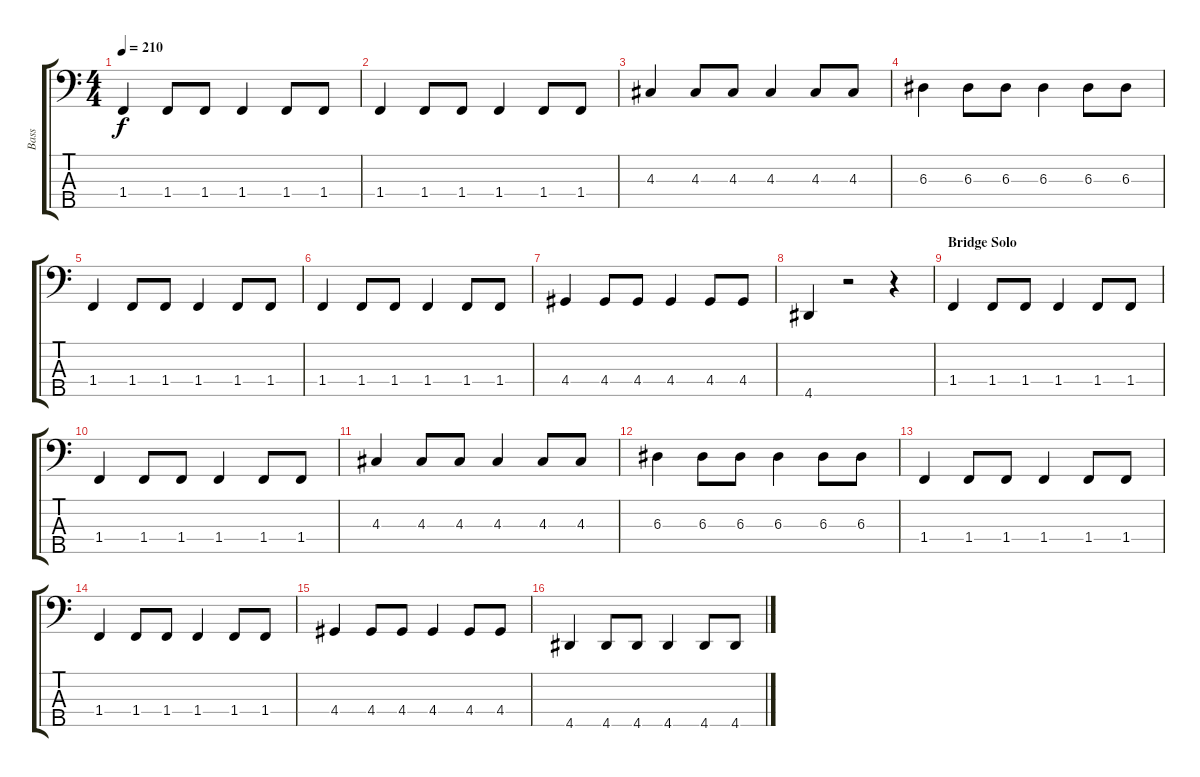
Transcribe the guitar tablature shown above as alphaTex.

\track ("Bass" "Bass") {instrument electricbasspick}
\staff {score tabs}
\tuning (G2 D2 A1 E1 B0) {hide}
\ts (4 4)
\tempo 210
\clef f4
\ks c
1.4.4{dy f} 1.4.8 1.4.8 1.4.4 1.4.8 1.4.8 |
1.4.4 1.4.8 1.4.8 1.4.4 1.4.8 1.4.8 |
4.3.4 4.3.8 4.3.8 4.3.4 4.3.8 4.3.8 |
6.3.4 6.3.8 6.3.8 6.3.4 6.3.8 6.3.8 |
1.4.4 1.4.8 1.4.8 1.4.4 1.4.8 1.4.8 |
1.4.4 1.4.8 1.4.8 1.4.4 1.4.8 1.4.8 |
4.4.4 4.4.8 4.4.8 4.4.4 4.4.8 4.4.8 |
4.5.4 r.2 r.4 |
\section ("" "Bridge Solo")
1.4.4 1.4.8 1.4.8 1.4.4 1.4.8 1.4.8 |
1.4.4 1.4.8 1.4.8 1.4.4 1.4.8 1.4.8 |
4.3.4 4.3.8 4.3.8 4.3.4 4.3.8 4.3.8 |
6.3.4 6.3.8 6.3.8 6.3.4 6.3.8 6.3.8 |
1.4.4 1.4.8 1.4.8 1.4.4 1.4.8 1.4.8 |
1.4.4 1.4.8 1.4.8 1.4.4 1.4.8 1.4.8 |
4.4.4 4.4.8 4.4.8 4.4.4 4.4.8 4.4.8 |
4.5.4 4.5.8 4.5.8 4.5.4 4.5.8 4.5.8
